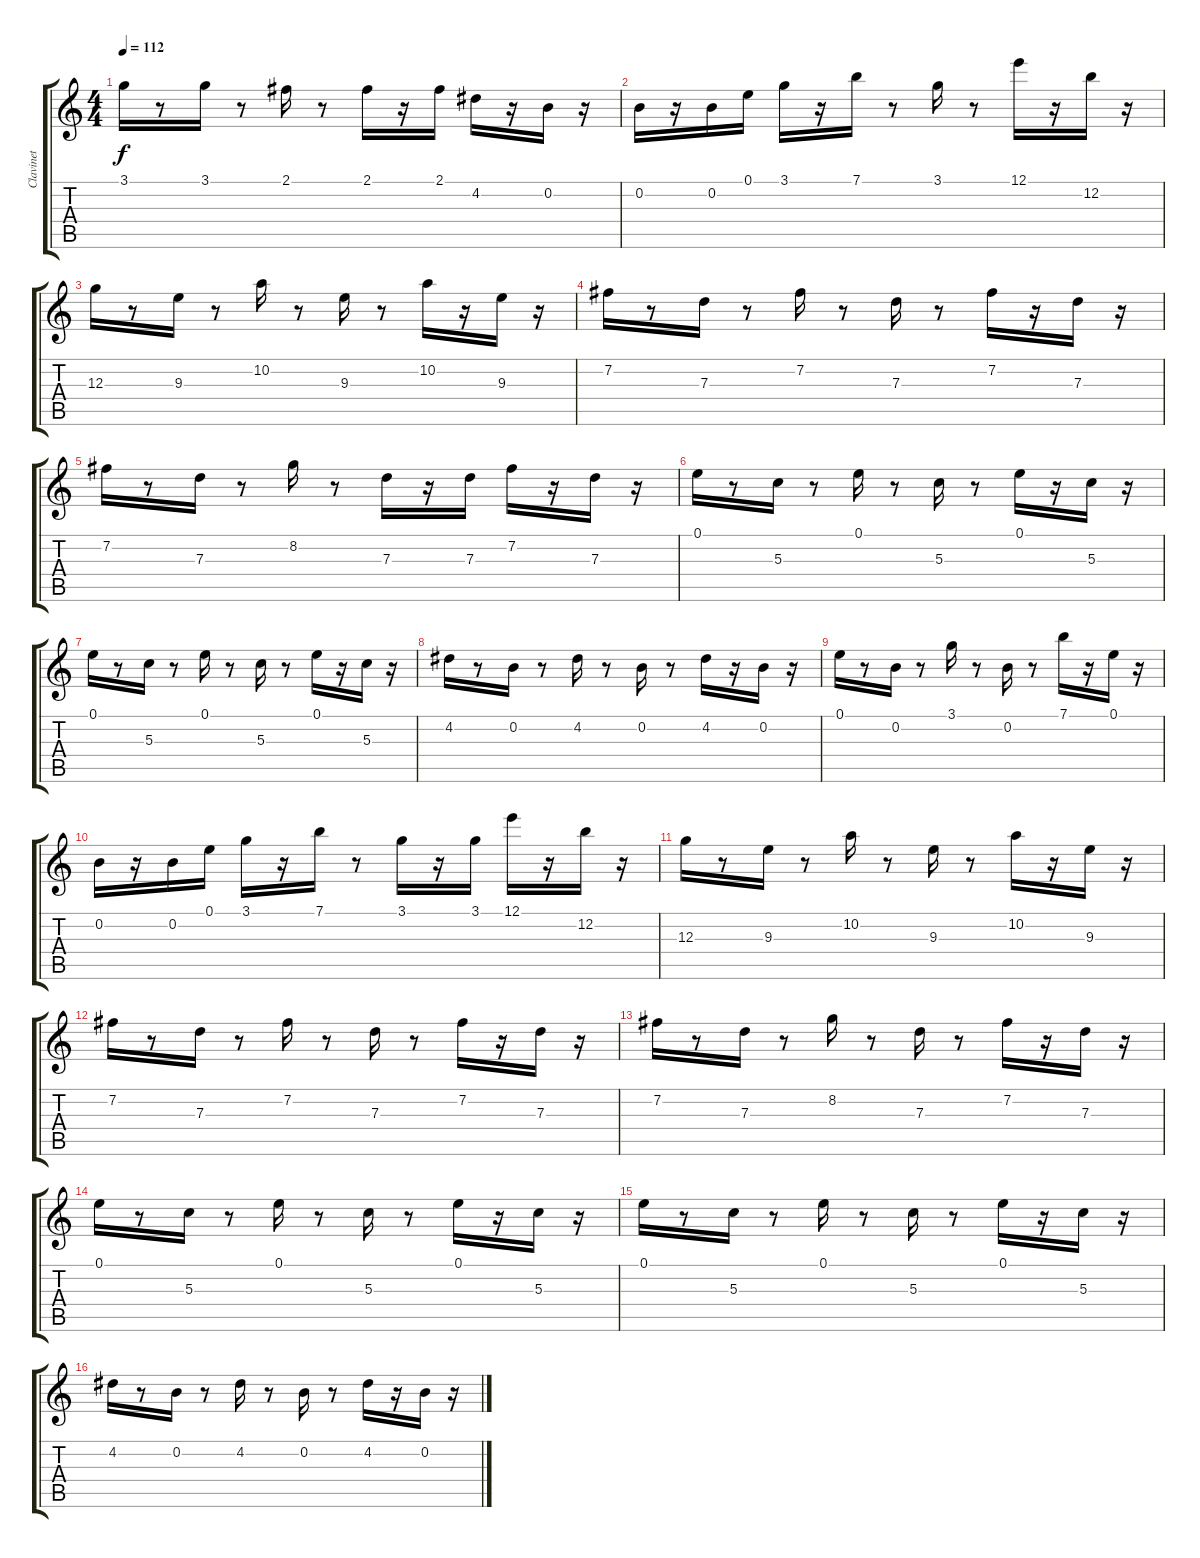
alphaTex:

\track ("Clavinet " "Clavinet ") {instrument electricguitarmuted}
\staff {score tabs}
\tuning (E4 B3 G3 D3 A2 E2) {hide}
\ts (4 4)
\tempo 112
\clef g2
\ks c
3.1.16{dy f} r.8 3.1.16 r.8 2.1.16 r.8 2.1.16 r.16 2.1.16 4.2.16 r.16 0.2.16 r.16 |
0.2.16 r.16 0.2.16 0.1.16 3.1.16 r.16 7.1.16 r.8 3.1.16 r.8 12.1.16 r.16 12.2.16 r.16 |
12.3.16 r.8 9.3.16 r.8 10.2.16 r.8 9.3.16 r.8 10.2.16 r.16 9.3.16 r.16 |
7.2.16 r.8 7.3.16 r.8 7.2.16 r.8 7.3.16 r.8 7.2.16 r.16 7.3.16 r.16 |
7.2.16 r.8 7.3.16 r.8 8.2.16 r.8 7.3.16 r.16 7.3.16 7.2.16 r.16 7.3.16 r.16 |
0.1.16 r.8 5.3.16 r.8 0.1.16 r.8 5.3.16 r.8 0.1.16 r.16 5.3.16 r.16 |
0.1.16 r.8 5.3.16 r.8 0.1.16 r.8 5.3.16 r.8 0.1.16 r.16 5.3.16 r.16 |
4.2.16 r.8 0.2.16 r.8 4.2.16 r.8 0.2.16 r.8 4.2.16 r.16 0.2.16 r.16 |
0.1.16 r.8 0.2.16 r.8 3.1.16 r.8 0.2.16 r.8 7.1.16 r.16 0.1.16 r.16 |
0.2.16 r.16 0.2.16 0.1.16 3.1.16 r.16 7.1.16 r.8 3.1.16 r.16 3.1.16 12.1.16 r.16 12.2.16 r.16 |
12.3.16 r.8 9.3.16 r.8 10.2.16 r.8 9.3.16 r.8 10.2.16 r.16 9.3.16 r.16 |
7.2.16 r.8 7.3.16 r.8 7.2.16 r.8 7.3.16 r.8 7.2.16 r.16 7.3.16 r.16 |
7.2.16 r.8 7.3.16 r.8 8.2.16 r.8 7.3.16 r.8 7.2.16 r.16 7.3.16 r.16 |
0.1.16 r.8 5.3.16 r.8 0.1.16 r.8 5.3.16 r.8 0.1.16 r.16 5.3.16 r.16 |
0.1.16 r.8 5.3.16 r.8 0.1.16 r.8 5.3.16 r.8 0.1.16 r.16 5.3.16 r.16 |
4.2.16 r.8 0.2.16 r.8 4.2.16 r.8 0.2.16 r.8 4.2.16 r.16 0.2.16 r.16
